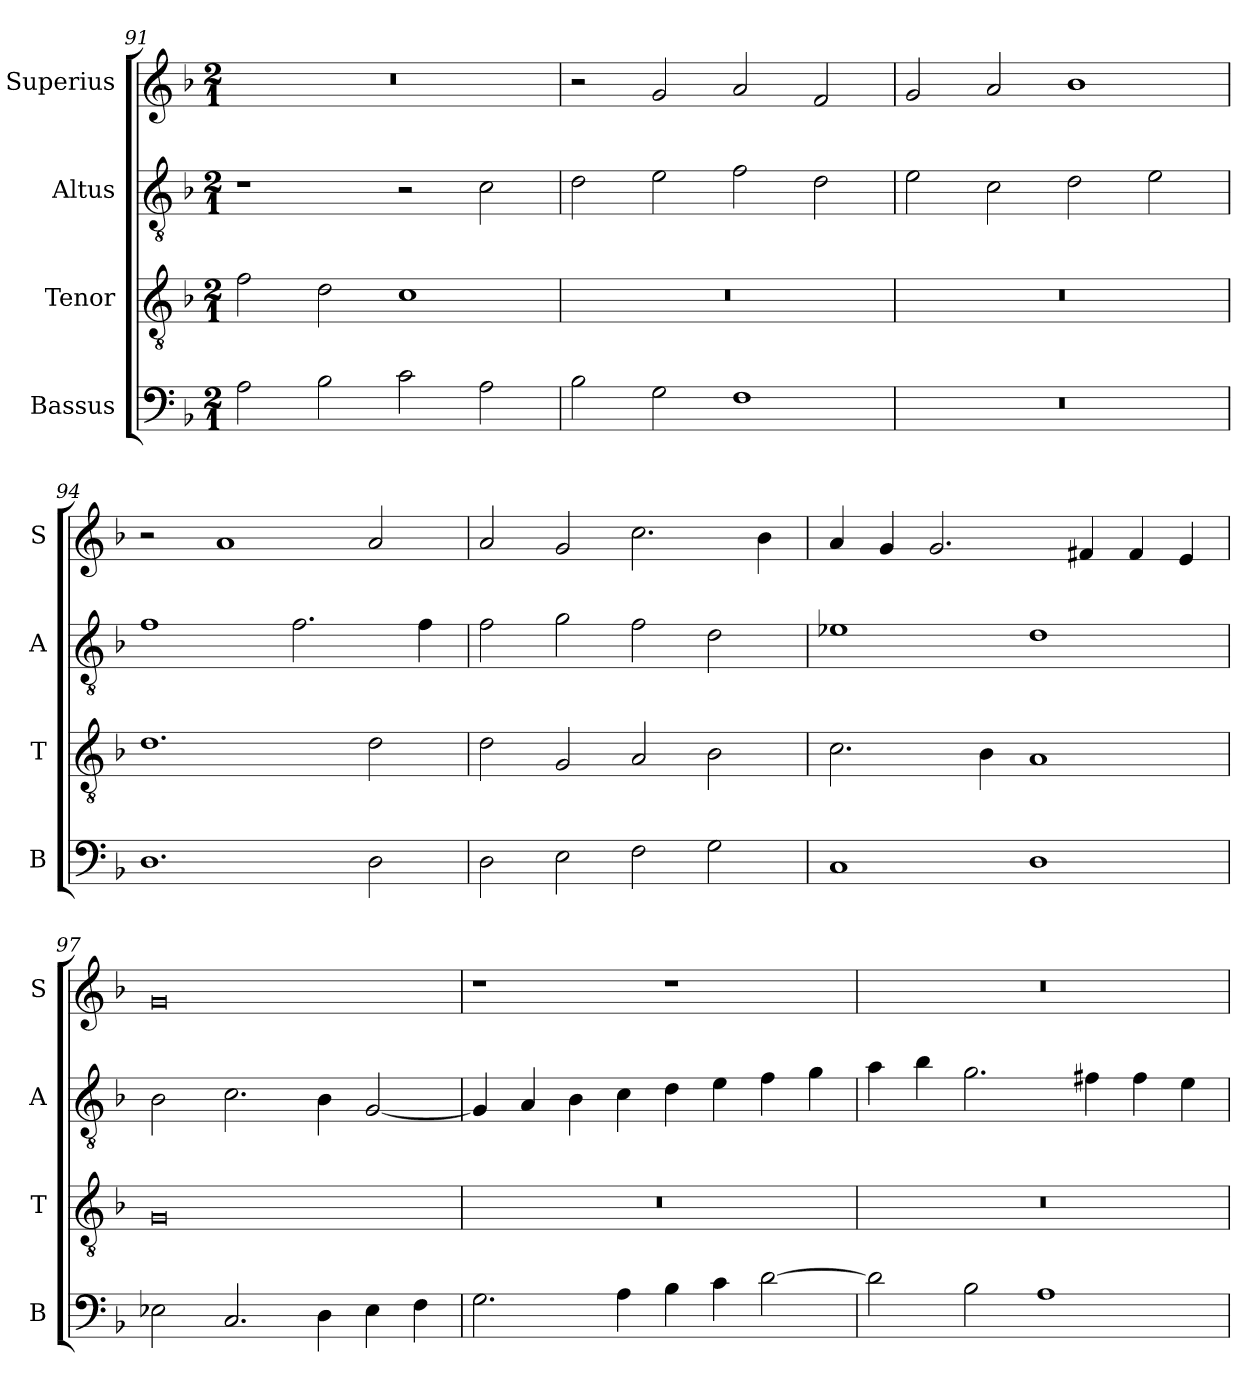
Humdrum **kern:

**kern	**kern	**kern	**kern
*part4	*part3	*part2	*part1
*staff4	*staff3	*staff2	*staff1
*I"Bassus	*I"Tenor	*I"Altus	*I"Superius
*I'B	*I'T	*I'A	*I'S
*clefF4	*clefGv2	*clefGv2	*clefG2
*k[b-]	*k[b-]	*k[b-]	*k[b-]
*M2/1	*M2/1	*M2/1	*M2/1
=91	=91	=91	=91
2A\	2f\	1r	0r
2B-\	2d\	.	.
2c\	1c	2r	.
2A\	.	2c\	.
=92	=92	=92	=92
2B-\	0r	2d\	2r
2G\	.	2e\	2g/
1F	.	2f\	2a/
.	.	2d\	2f/
=93	=93	=93	=93
0r	0r	2e\	2g/
.	.	2c\	2a/
.	.	2d\	1b-
.	.	2e\	.
=94	=94	=94	=94
1.D	1.d	1f	2r
.	.	.	1a
.	.	2.f\	.
2D\	2d\	.	2a/
.	.	4f\	.
=95	=95	=95	=95
2D\	2d\	2f\	2a/
2E\	2G/	2g\	2g/
2F\	2A/	2f\	2.cc\
2G\	2B-\	2d\	.
.	.	.	4b-\
=96	=96	=96	=96
1C	2.c\	1e-X	4a/
.	.	.	4g/
.	.	.	2.g/
.	4B-\	.	.
1D	1A	1d	.
.	.	.	4f#X/
.	.	.	4f#/
.	.	.	4e/
=97	=97	=97	=97
2E-X\	0G	2B-\	0g
2.C/	.	2.c\	.
4D\	.	4B-\	.
4E-\	.	[2G/	.
4F\	.	.	.
=98	=98	=98	=98
2.G\	0r	4G/]	1r
.	.	4A/	.
.	.	4B-\	.
4A\	.	4c\	.
4B-\	.	4d\	1r
4c\	.	4e\	.
[2d\	.	4f\	.
.	.	4g\	.
=99	=99	=99	=99
2d\]	0r	4a\	0r
.	.	4b-\	.
2B-\	.	2.g\	.
1A	.	.	.
.	.	4f#X\	.
.	.	4f#\	.
.	.	4e\	.
=	=	=	=
*-	*-	*-	*-
